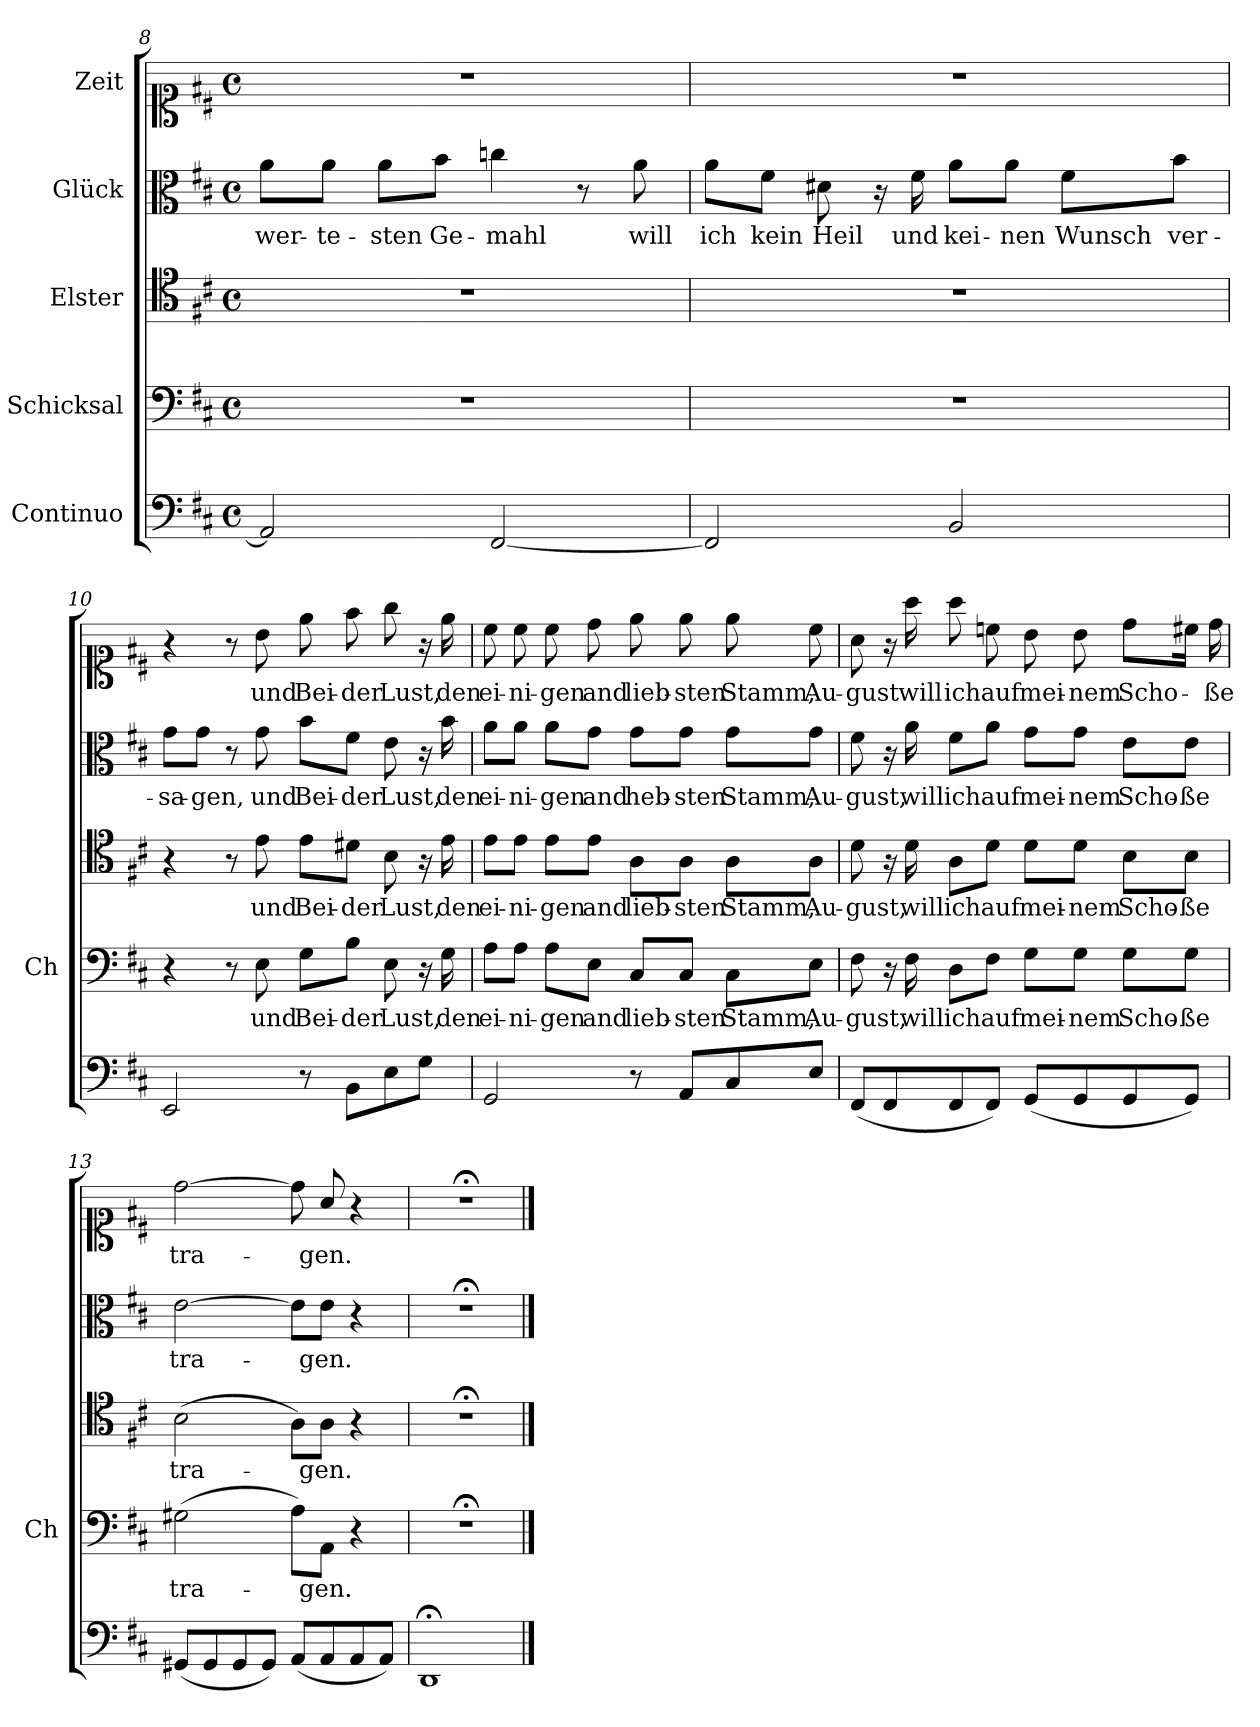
**kern	**kern	**text	**kern	**text	**kern	**text	**kern	**text
*part5	*part4	*part4	*part3	*part3	*part2	*part2	*part1	*part1
*staff5	*staff4	*staff4	*staff3	*staff3	*staff2	*staff2	*staff1	*staff1
*I"Continuo	*I"Schicksal	*	*I"Elster	*	*I"Glück	*	*I"Zeit	*
*	*I'Ch	*	*	*	*	*	*	*
!!LO:LB:g=z
*clefF4	*clefF4	*	*clefC4	*	*clefC3	*	*clefC1	*
*k[f#c#]	*k[f#c#]	*	*k[f#c#]	*	*k[f#c#]	*	*k[f#c#]	*
*M4/4	*M4/4	*	*M4/4	*	*M4/4	*	*M4/4	*
*met(c)	*met(c)	*	*met(c)	*	*met(c)	*	*met(c)	*
=8	=8	=8	=8	=8	=8	=8	=8	=8
!	!	!	!	!	!	!LO:LY:b	!	!
2AA/]	1r	.	1r	.	8a\L	wer-	1r	.
!	!	!	!	!	!	!LO:LY:b	!	!
.	.	.	.	.	8a\J	-te-	.	.
!	!	!	!	!	!	!LO:LY:b	!	!
.	.	.	.	.	8a\L	-sten	.	.
!	!	!	!	!	!	!LO:LY:b	!	!
.	.	.	.	.	8b\J	Ge-	.	.
!	!	!	!	!	!	!LO:LY:b	!	!
[2FF#/	.	.	.	.	4ccn\	-mahl	.	.
.	.	.	.	.	8r	.	.	.
!	!	!	!	!	!	!LO:LY:b	!	!
.	.	.	.	.	8a\	will	.	.
=9	=9	=9	=9	=9	=9	=9	=9	=9
!	!	!	!	!	!	!LO:LY:b	!	!
2FF#/]	1r	.	1r	.	8a\L	ich	1r	.
!	!	!	!	!	!	!LO:LY:b	!	!
.	.	.	.	.	8f#\J	kein	.	.
!	!	!	!	!	!	!LO:LY:b	!	!
.	.	.	.	.	8d#X\	Heil	.	.
.	.	.	.	.	16r	.	.	.
!	!	!	!	!	!	!LO:LY:b	!	!
.	.	.	.	.	16f#\	und	.	.
!	!	!	!	!	!	!LO:LY:b	!	!
2BB/	.	.	.	.	8a\L	kei-	.	.
!	!	!	!	!	!	!LO:LY:b	!	!
.	.	.	.	.	8a\J	-nen	.	.
!	!	!	!	!	!	!LO:LY:b	!	!
.	.	.	.	.	8f#\L	Wunsch	.	.
!	!	!	!	!	!	!LO:LY:b	!	!
.	.	.	.	.	8b\J	ver-	.	.
=10	=10	=10	=10	=10	=10	=10	=10	=10
!	!	!	!	!	!	!LO:LY:b	!	!
2EE/	4r	.	4r	.	8g\L	-sa-	4r	.
!	!	!	!	!	!	!LO:LY:b	!	!
.	.	.	.	.	8g\J	-gen,	.	.
.	8r	.	8r	.	8r	.	8r	.
!	!	!LO:LY:b	!	!LO:LY:b	!	!LO:LY:b	!	!LO:LY:b
.	8E\	und	8e\	und	8g\	und	8b\	und
!	!	!LO:LY:b	!	!LO:LY:b	!	!LO:LY:b	!	!LO:LY:b
8r	8G\L	Bei-	8e\L	Bei-	8b\L	Bei-	8ee\	Bei-
!	!	!LO:LY:b	!	!LO:LY:b	!	!LO:LY:b	!	!LO:LY:b
8BB\L	8B\J	-der	8d#X\J	-der	8f#\J	-der	8ff#\	-der
!	!	!LO:LY:b	!	!LO:LY:b	!	!LO:LY:b	!	!LO:LY:b
8E\	8E\	Lust,	8B\	Lust,	8e\	Lust,	8gg\	Lust,
8G\J	16r	.	16r	.	16r	.	16r	.
!	!	!LO:LY:b	!	!LO:LY:b	!	!LO:LY:b	!	!LO:LY:b
.	16G\	den	16e\	den	16b\	den	16ee\	den
=11	=11	=11	=11	=11	=11	=11	=11	=11
!	!	!LO:LY:b	!	!LO:LY:b	!	!LO:LY:b	!	!LO:LY:b
2GG/	8A\L	ei-	8e\L	ei-	8a\L	ei-	8cc#\	ei-
!	!	!LO:LY:b	!	!LO:LY:b	!	!LO:LY:b	!	!LO:LY:b
.	8A\J	-ni-	8e\J	-ni-	8a\J	-ni-	8cc#\	-ni-
!	!	!LO:LY:b	!	!LO:LY:b	!	!LO:LY:b	!	!LO:LY:b
.	8A\L	-gen	8e\L	-gen	8a\L	-gen	8cc#\	-gen
!	!	!LO:LY:b	!	!LO:LY:b	!	!LO:LY:b	!	!LO:LY:b
.	8E\J	and	8e\J	and	8g\J	and	8dd\	and
!	!	!LO:LY:b	!	!LO:LY:b	!	!LO:LY:b	!	!LO:LY:b
8r	8C#/L	lieb-	8A\L	lieb-	8g\L	heb-	8ee\	lieb-
!	!	!LO:LY:b	!	!LO:LY:b	!	!LO:LY:b	!	!LO:LY:b
8AA/L	8C#/J	-sten	8A\J	-sten	8g\J	-sten	8ee\	-sten
!	!	!LO:LY:b	!	!LO:LY:b	!	!LO:LY:b	!	!LO:LY:b
8C#/	8C#\L	Stamm,	8A\L	Stamm,	8g\L	Stamm,	8ee\	Stamm,
!	!	!LO:LY:b	!	!LO:LY:b	!	!LO:LY:b	!	!LO:LY:b
8E/J	8E\J	Au-	8A\J	Au-	8g\J	Au-	8cc#\	Au-
!!LO:PB:g=z
=12	=12	=12	=12	=12	=12	=12	=12	=12
!	!	!LO:LY:b	!	!LO:LY:b	!	!LO:LY:b	!	!LO:LY:b
(<8FF#/L	8F#\	-gust,	8d\	-gust,	8f#\	-gust,	8a\	-gust
8FF#/	16r	.	16r	.	16r	.	16r	.
!	!	!LO:LY:b	!	!LO:LY:b	!	!LO:LY:b	!	!LO:LY:b
.	16F#\	will	16d\	will	16a\	will	16aa\	will
!	!	!LO:LY:b	!	!LO:LY:b	!	!LO:LY:b	!	!LO:LY:b
8FF#/	8D\L	ich	8A\L	ich	8f#\L	ich	8aa\	ich
!	!	!LO:LY:b	!	!LO:LY:b	!	!LO:LY:b	!	!LO:LY:b
8FF#/J)	8F#\J	auf	8d\J	auf	8a\J	auf	8ccn\	auf
!	!	!LO:LY:b	!	!LO:LY:b	!	!LO:LY:b	!	!LO:LY:b
(<8GG/L	8G\L	mei-	8d\L	mei-	8g\L	mei-	8b\	mei-
!	!	!LO:LY:b	!	!LO:LY:b	!	!LO:LY:b	!	!LO:LY:b
8GG/	8G\J	-nem	8d\J	-nem	8g\J	-nem	8b\	-nem
!	!	!LO:LY:b	!	!LO:LY:b	!	!LO:LY:b	!	!LO:LY:b
8GG/	8G\L	Scho-	8B\L	Scho-	8e\L	Scho-	8dd\L	Scho-
!	!	!LO:LY:b	!	!LO:LY:b	!	!LO:LY:b	!	!
8GG/J)	8G\J	-ße	8B\J	-ße	8e\J	-ße	16cc#X\Jk	.
!	!	!	!	!	!	!	!	!LO:LY:b
.	.	.	.	.	.	.	16dd\	-ße
=13	=13	=13	=13	=13	=13	=13	=13	=13
!	!	!LO:LY:b	!	!LO:LY:b	!	!LO:LY:b	!	!LO:LY:b
(<8GG#X/L	(>2G#X\	tra-	(>2B\	tra-	[2e\	tra-	[2dd\	tra-
8GG#/	.	.	.	.	.	.	.	.
8GG#/	.	.	.	.	.	.	.	.
8GG#/J)	.	.	.	.	.	.	.	.
(<8AA/L	8A\L)	.	8A\L)	.	8e\L]	.	8dd\]	.
!	!	!LO:LY:b	!	!LO:LY:b	!	!LO:LY:b	!	!LO:LY:b
8AA/	8AA\J	-gen.	8A\J	-gen.	8e\J	-gen.	8a/	-gen.
8AA/	4r	.	4r	.	4r	.	4r	.
8AA/J)	.	.	.	.	.	.	.	.
=14	=14	=14	=14	=14	=14	=14	=14	=14
1DD;<	1r;<	.	1r;<	.	1r;<	.	1r;<	.
==	==	==	==	==	==	==	==	==
*-	*-	*-	*-	*-	*-	*-	*-	*-
